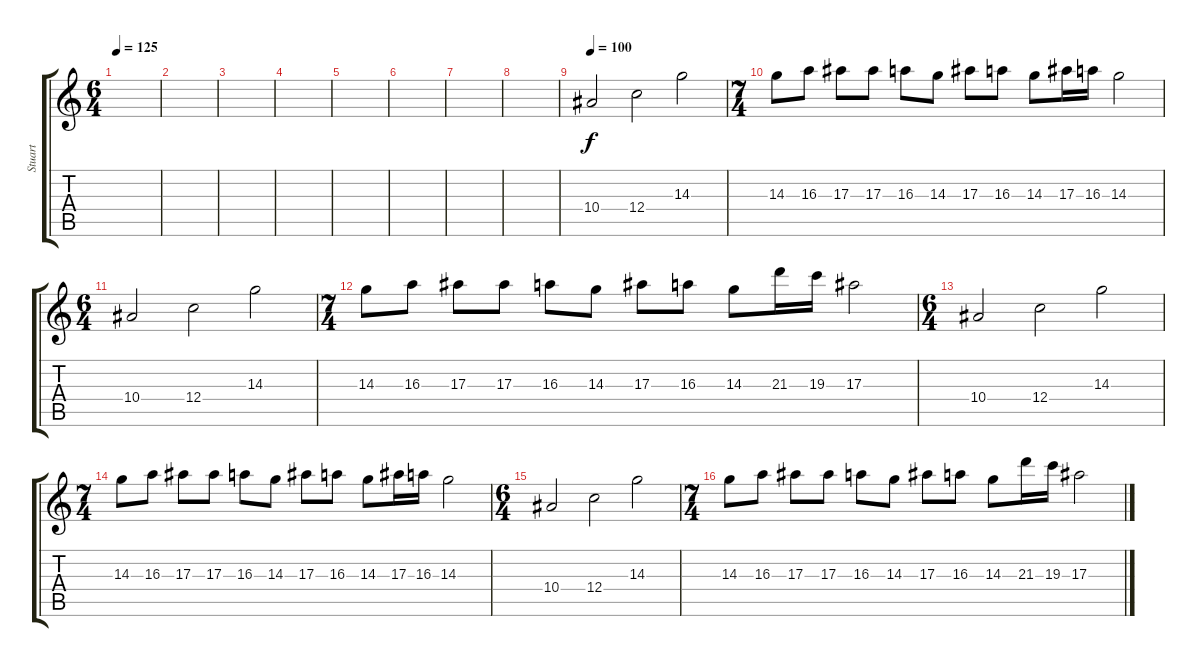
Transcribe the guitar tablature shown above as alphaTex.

\track ("Stuart" "Stuart") {instrument distortionguitar}
\staff {score tabs}
\tuning (D4 A3 F3 C3 G2 D2) {hide}
\ts (6 4)
\tempo 125
\clef g2
\ks c
|
|
|
|
|
|
|
|
\tempo 100
10.4.2 12.4.2 14.3.2 |
\ts (7 4)
14.3.8 16.3.8 17.3.8 17.3.8 16.3.8 14.3.8 17.3.8 16.3.8 14.3.8 17.3.16 16.3.16 14.3.2 |
\ts (6 4)
10.4.2 12.4.2 14.3.2 |
\ts (7 4)
14.3.8 16.3.8 17.3.8 17.3.8 16.3.8 14.3.8 17.3.8 16.3.8 14.3.8 21.3.16 19.3.16 17.3.2 |
\ts (6 4)
10.4.2 12.4.2 14.3.2 |
\ts (7 4)
14.3.8 16.3.8 17.3.8 17.3.8 16.3.8 14.3.8 17.3.8 16.3.8 14.3.8 17.3.16 16.3.16 14.3.2 |
\ts (6 4)
10.4.2 12.4.2 14.3.2 |
\ts (7 4)
14.3.8 16.3.8 17.3.8 17.3.8 16.3.8 14.3.8 17.3.8 16.3.8 14.3.8 21.3.16 19.3.16 17.3.2
